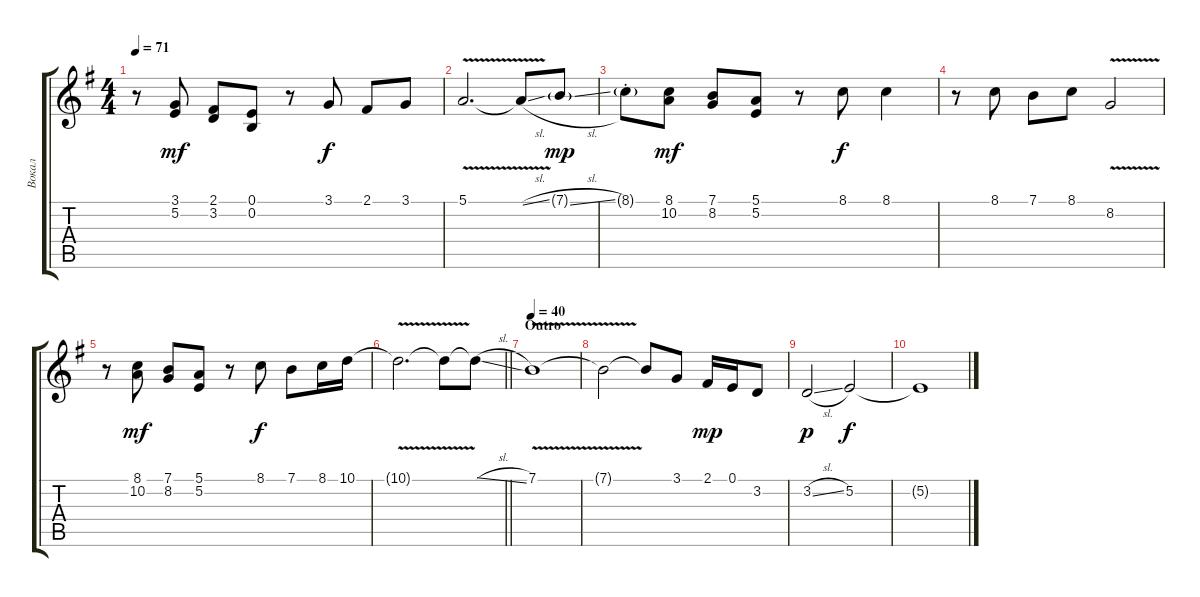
\track ("Вокал" "Вокал") {instrument trumpet}
\staff {score tabs}
\tuning (E4 B3 G3 D3 A2 E2) {hide}
\ts (4 4)
\tempo 71
\clef g2
\ks eminor
r.8{dy f} (3.1 5.2).8{dy mf} (2.1 3.2).8 (0.1 0.2).8 r.8 3.1.8{dy f} 2.1.8 3.1.8 |
5.1{v}.2{d} 5.1{sl t}.8 7.1{sl g}.8{dy mp} |
8.1{g st}.8 (8.1 10.2).8{dy mf} (7.1 8.2).8 (5.1 5.2).8 r.8 8.1.8{dy f} 8.1.4 |
r.8 8.1.8 7.1.8 8.1.8 8.2{v}.2 |
r.8 (8.1 10.2).8{dy mf} (7.1 8.2).8 (5.1 5.2).8 r.8 8.1.8{dy f} 7.1.8 8.1.16 10.1.16 |
\barLineRight lightlight
10.1{v t}.2{d} 10.1{t}.8 10.1{sl t}.8 |
\section ("" "Outro")
\tempo 40
7.1{v}.1 |
7.1{t}.2 7.1{t}.8 3.1.8 2.1.16{dy mp} 0.1.16 3.2.8 |
3.2{sl}.2{dy p} 5.2.2{dy f volume 0} |
5.2{t}.1
